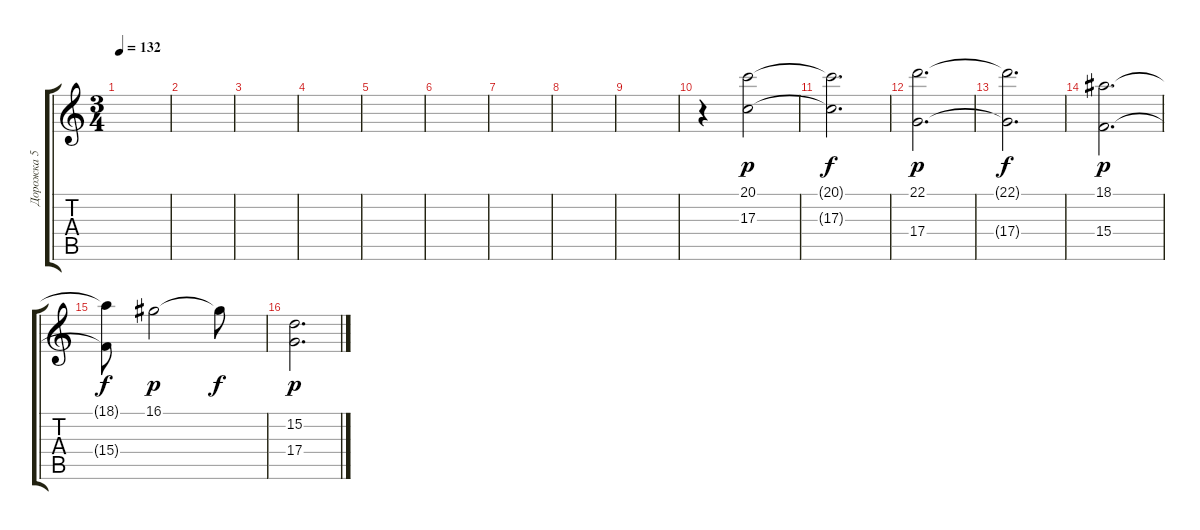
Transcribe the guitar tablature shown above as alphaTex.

\track ("Дорожка 5" "Дорожка 5") {instrument pad8sweep}
\staff {score tabs}
\tuning (E4 B3 G3 D3 A2 E2) {hide}
\ts (3 4)
\tempo 132
\clef g2
\ks c
|
|
|
|
|
|
|
|
|
r.4 (20.1 17.3).2{dy p volume 12} |
(20.1{t} 17.3{t}).2{d dy f} |
(22.1 17.4).2{d dy p} |
(22.1{t} 17.4{t}).2{d dy f} |
(18.1 15.4).2{d dy p} |
(18.1{t} 15.4{t}).8{dy f} 16.1.2{dy p} 16.1{t}.8{dy f} |
(15.2 17.4).2{d dy p}
